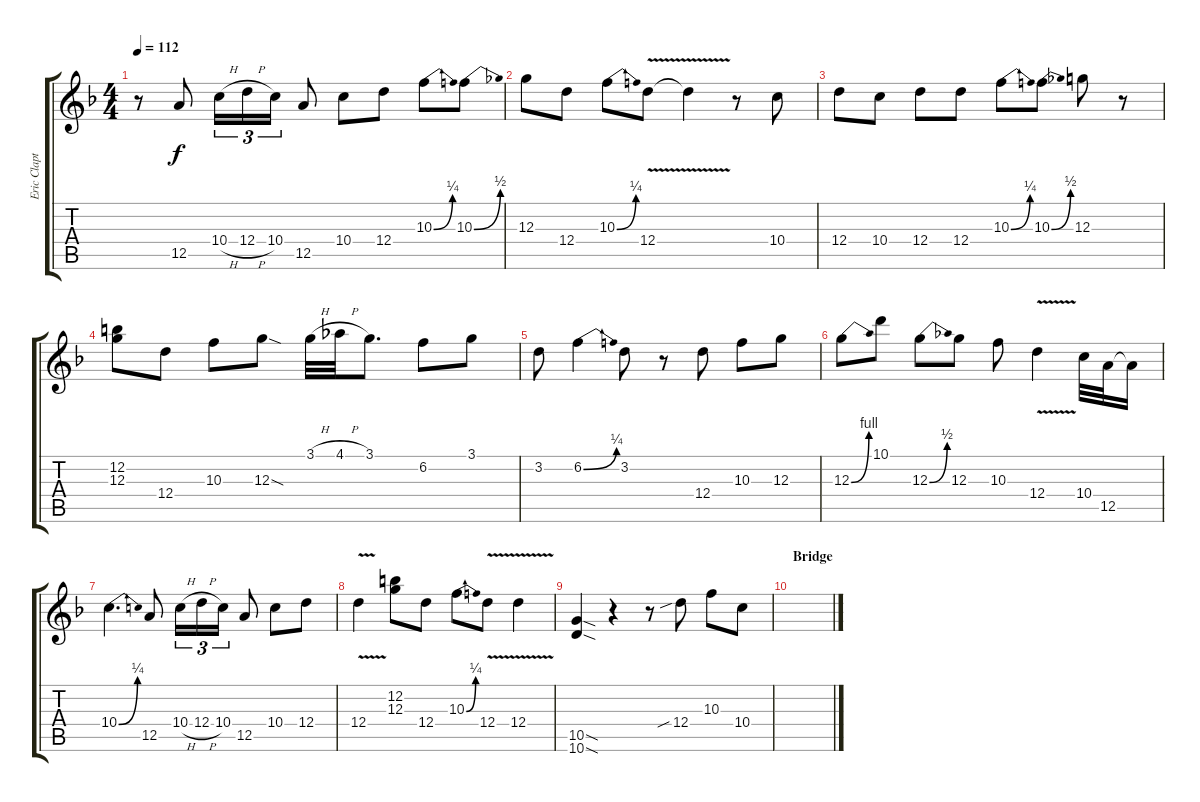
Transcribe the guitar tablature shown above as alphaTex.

\track ("Eric Clapton" "Eric Clapt") {instrument distortionguitar}
\staff {score tabs}
\tuning (E4 B3 G3 D3 A2 E2) {hide}
\ts (4 4)
\tempo 112
\clef g2
\ks f
r.8{dy f} 12.5.8 10.4{h}.16{tu (3 2)} 12.4{h}.16{tu (3 2)} 10.4.16{tu (3 2)} 12.5.8 10.4.8 12.4.8 10.3{be (bend 0 0 60 1)}.8 10.3{be (bend 0 0 60 2)}.8 |
12.3.8 12.4.8 10.3{be (bend 0 0 60 1)}.8 12.4{v}.8 12.4{t}.4 r.8 10.4.8 |
12.4.8 10.4.8 12.4.8 12.4.8 10.3{be (bend 0 0 60 1)}.8 10.3{be (bend 0 0 60 2)}.8 12.3.8 r.8 |
(12.2 12.3).8 12.4.8 10.3.8 12.3{sod}.8 3.1{h}.32 4.1{h}.32 3.1.8{d} 6.2.8 3.1.8 |
3.2.8 6.2{be (bend 0 0 60 1)}.4 3.2.8 r.8 12.4.8 10.3.8 12.3.8 |
12.3{be (bend 0 0 60 4)}.8 10.1.8 12.3{be (bend 0 0 60 2)}.8 12.3.8 10.3.8 12.4{v}.4 10.4.32 12.5.32 12.5{t}.16 |
10.4{be (bend 0 0 60 1)}.4{d} 12.5.8 10.4{h}.16{tu (3 2)} 12.4{h}.16{tu (3 2)} 10.4.16{tu (3 2)} 12.5.8 10.4.8 12.4.8 |
12.4{v}.4 (12.2 12.3).8 12.4.8 10.3{be (bend 0 0 60 1)}.8 12.4{v}.8 12.4{v}.4 |
(10.5{sod} 10.6{sod}).4 r.4 r.8 12.4{sib}.8 10.3.8 10.4.8 |
\section ("" "Bridge")
